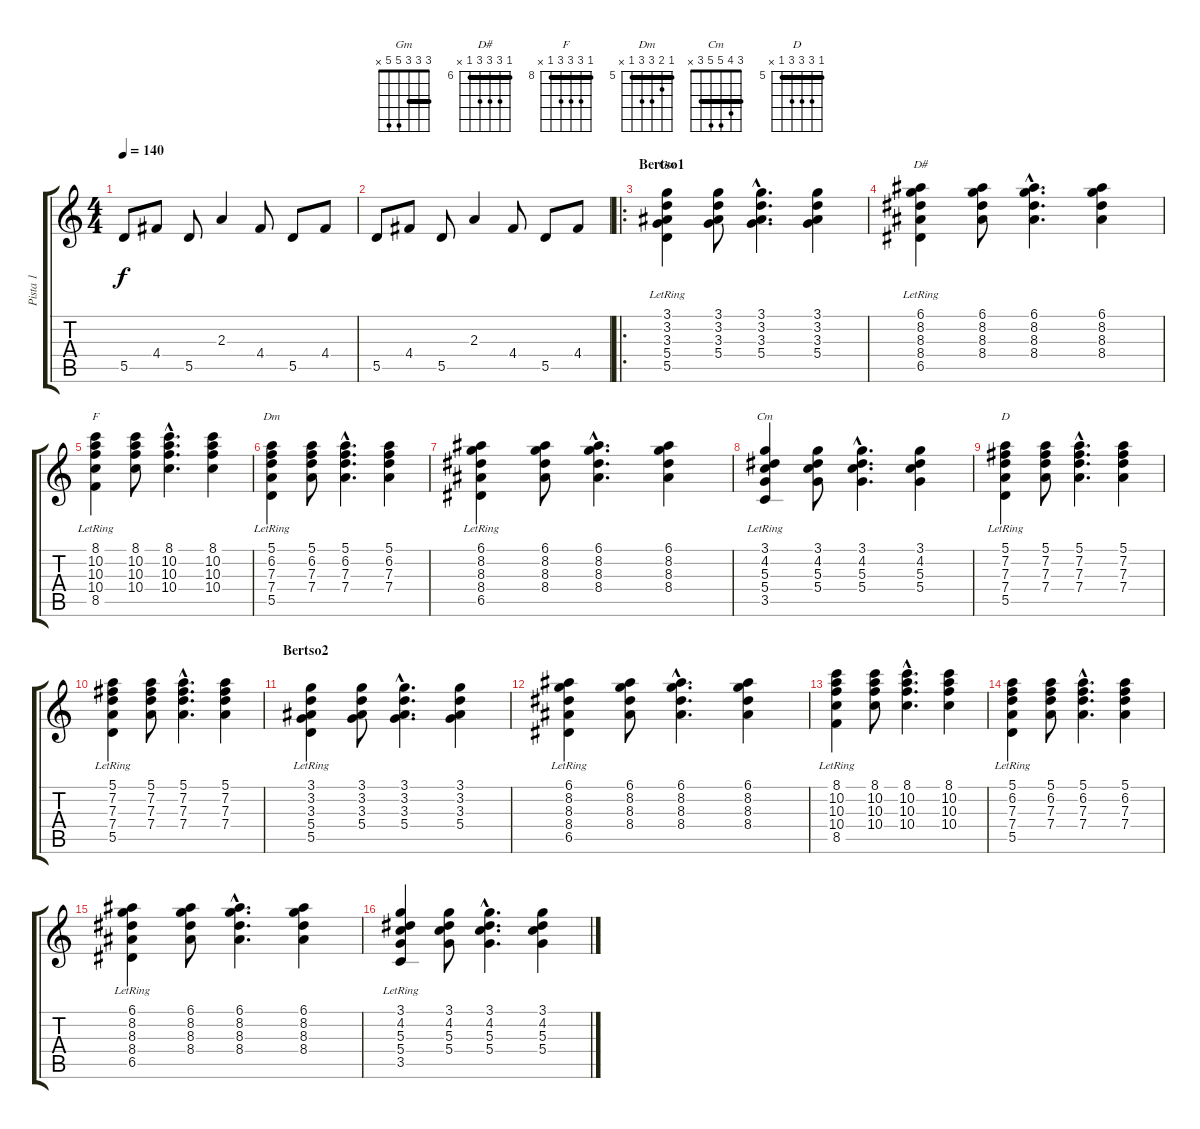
\track ("Pista 1" "Pista 1") {instrument overdrivenguitar}
\staff {score tabs}
\tuning (E4 B3 G3 D3 A2 E2) {hide}
\chord ("Gm" 3 3 3 5 5 x) {barre 3}
\chord ("D#" 6 8 8 8 6 x) {firstfret 6 barre 6}
\chord ("F" 8 10 10 10 8 x) {firstfret 8 barre 8}
\chord ("Dm" 5 6 7 7 5 x) {firstfret 5 barre 5}
\chord ("Cm" 3 4 5 5 3 x) {barre 3}
\chord ("D" 5 7 7 7 5 x) {firstfret 5 barre 5}
\ts (4 4)
\tempo 140
\clef g2
\ks c
5.5.8{dy f} 4.4.8 5.5.8 2.3.4 4.4.8 5.5.8 4.4.8 |
5.5.8 4.4.8 5.5.8 2.3.4 4.4.8 5.5.8 4.4.8 |
\ro
\section ("" "Bertso1")
(3.1 3.2 3.3 5.4 5.5{lr}).4{ch "Gm" volume 11} (3.1 3.2 3.3 5.4).8 (3.1{hac} 3.2{hac} 3.3{hac} 5.4{hac}).4{d} (3.1 3.2 3.3 5.4).4 |
(6.1 8.2 8.3 8.4 6.5{lr}).4{ch "D#"} (6.1 8.2 8.3 8.4).8 (6.1{hac} 8.2{hac} 8.3{hac} 8.4{hac}).4{d} (6.1 8.2 8.3 8.4).4 |
(8.1 10.2 10.3 10.4 8.5{lr}).4{ch "F"} (8.1 10.2 10.3 10.4).8 (8.1{hac} 10.2{hac} 10.3{hac} 10.4{hac}).4{d} (8.1 10.2 10.3 10.4).4 |
(5.1 6.2 7.3 7.4 5.5{lr}).4{ch "Dm"} (5.1 6.2 7.3 7.4).8 (5.1{hac} 6.2{hac} 7.3{hac} 7.4{hac}).4{d} (5.1 6.2 7.3 7.4).4 |
(6.1 8.2 8.3 8.4 6.5{lr}).4 (6.1 8.2 8.3 8.4).8 (6.1{hac} 8.2{hac} 8.3{hac} 8.4{hac}).4{d} (6.1 8.2 8.3 8.4).4 |
(3.1 4.2 5.3 5.4 3.5{lr}).4{ch "Cm"} (3.1 4.2 5.3 5.4).8 (3.1{hac} 4.2{hac} 5.3{hac} 5.4{hac}).4{d} (3.1 4.2 5.3 5.4).4 |
(5.1 7.2 7.3 7.4 5.5{lr}).4{ch "D"} (5.1 7.2 7.3 7.4).8 (5.1{hac} 7.2{hac} 7.3{hac} 7.4{hac}).4{d} (5.1 7.2 7.3 7.4).4 |
(5.1 7.2 7.3 7.4 5.5{lr}).4 (5.1 7.2 7.3 7.4).8 (5.1{hac} 7.2{hac} 7.3{hac} 7.4{hac}).4{d} (5.1 7.2 7.3 7.4).4 |
\section ("" "Bertso2")
(3.1 3.2 3.3 5.4 5.5{lr}).4 (3.1 3.2 3.3 5.4).8 (3.1{hac} 3.2{hac} 3.3{hac} 5.4{hac}).4{d} (3.1 3.2 3.3 5.4).4 |
(6.1 8.2 8.3 8.4 6.5{lr}).4 (6.1 8.2 8.3 8.4).8 (6.1{hac} 8.2{hac} 8.3{hac} 8.4{hac}).4{d} (6.1 8.2 8.3 8.4).4 |
(8.1 10.2 10.3 10.4 8.5{lr}).4 (8.1 10.2 10.3 10.4).8 (8.1{hac} 10.2{hac} 10.3{hac} 10.4{hac}).4{d} (8.1 10.2 10.3 10.4).4 |
(5.1 6.2 7.3 7.4 5.5{lr}).4 (5.1 6.2 7.3 7.4).8 (5.1{hac} 6.2{hac} 7.3{hac} 7.4{hac}).4{d} (5.1 6.2 7.3 7.4).4 |
(6.1 8.2 8.3 8.4 6.5{lr}).4 (6.1 8.2 8.3 8.4).8 (6.1{hac} 8.2{hac} 8.3{hac} 8.4{hac}).4{d} (6.1 8.2 8.3 8.4).4 |
(3.1 4.2 5.3 5.4 3.5{lr}).4 (3.1 4.2 5.3 5.4).8 (3.1{hac} 4.2{hac} 5.3{hac} 5.4{hac}).4{d} (3.1 4.2 5.3 5.4).4
